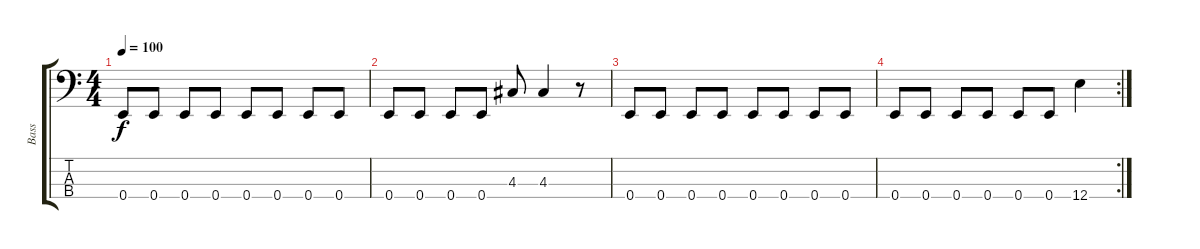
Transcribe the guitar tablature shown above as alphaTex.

\track ("Bass" "Bass") {instrument electricbasspick}
\staff {score tabs}
\tuning (G2 D2 A1 E1) {hide}
\ts (4 4)
\tempo 100
\clef f4
\ks c
0.4.8{dy f} 0.4.8 0.4.8 0.4.8 0.4.8 0.4.8 0.4.8 0.4.8 |
0.4.8 0.4.8 0.4.8 0.4.8 4.3.8 4.3.4 r.8 |
0.4.8 0.4.8 0.4.8 0.4.8 0.4.8 0.4.8 0.4.8 0.4.8 |
\rc 2
0.4.8 0.4.8 0.4.8 0.4.8 0.4.8 0.4.8 12.4.4
